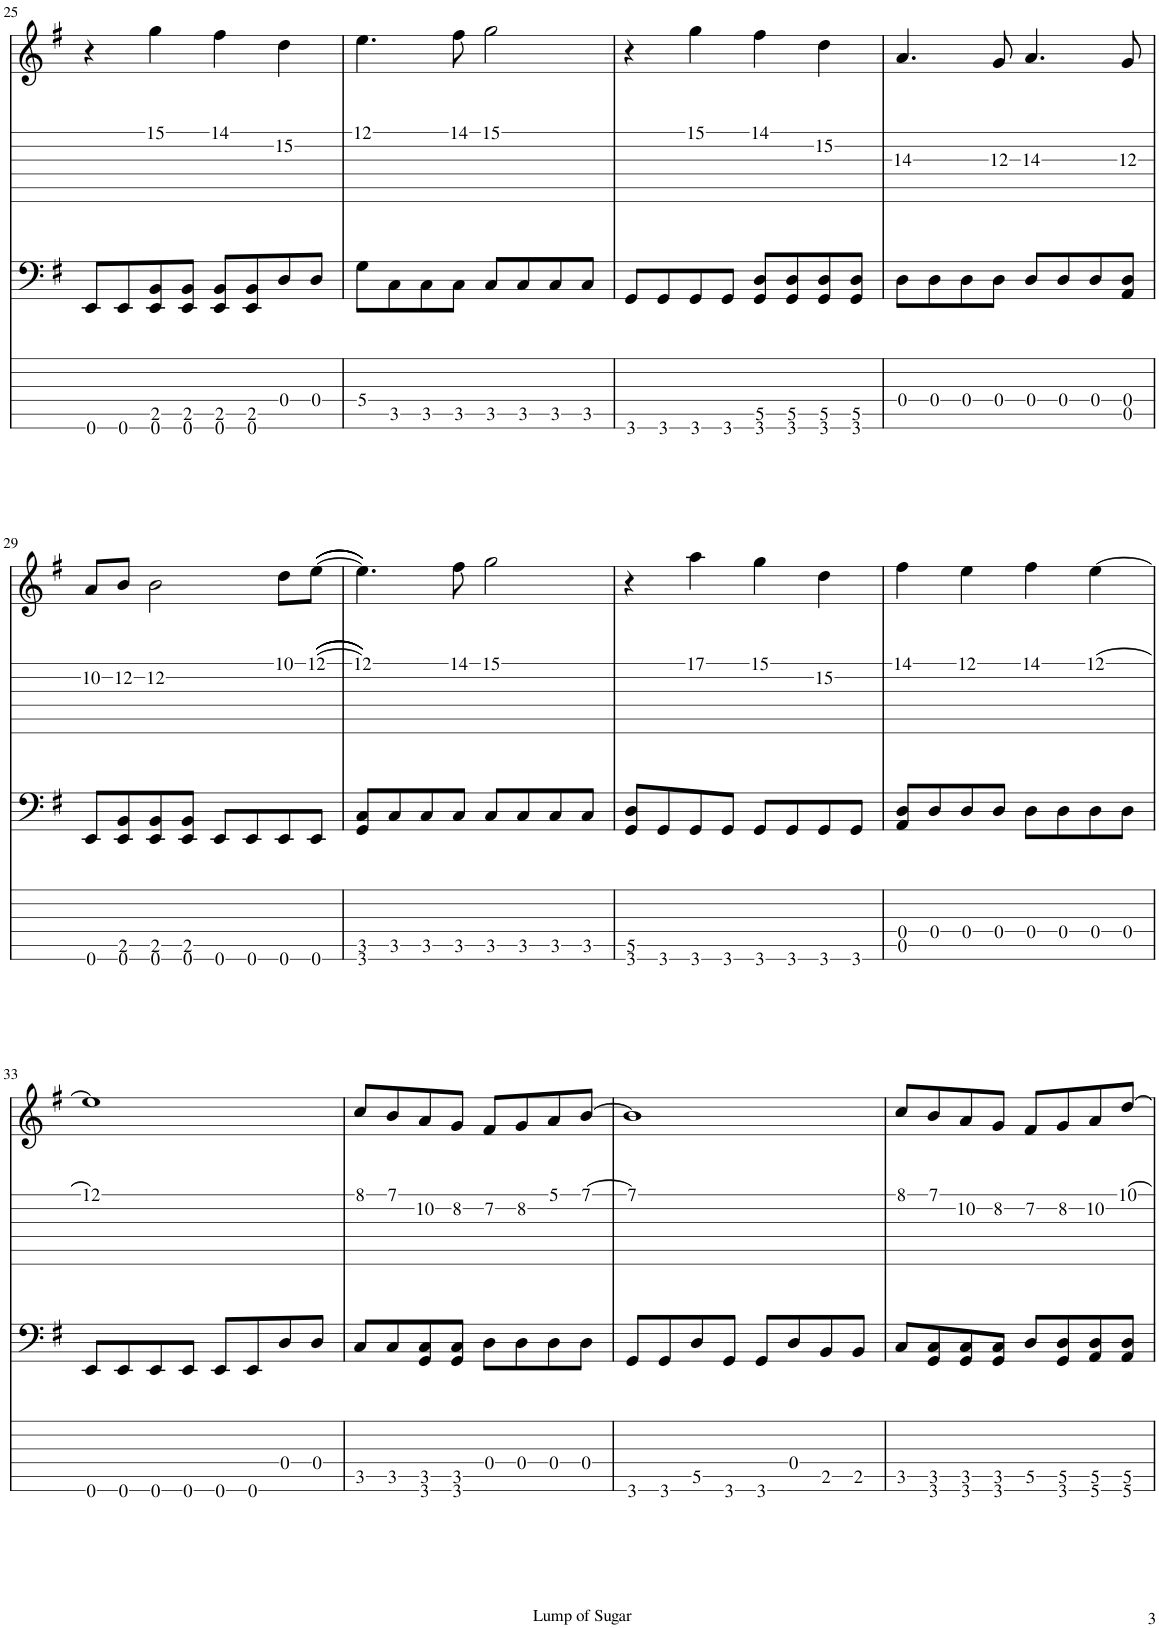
**kern	**kern	**kern	**kern
*part2	*part2	*part1	*part1
*staff4	*staff3	*staff2	*staff1
*I"Electric Guitar  (Power Chord/Arpegio)	*	*I"Electric Guitar  (Melody)	*
*I'Elec Gtr	*	*I'Elec Gtr	*
!!LO:PB:g=z
*	*clefF4	*	*clefG2
*k[f#]	*k[f#]	*k[f#]	*k[f#]
*G:	*G:	*G:	*G:
*M4/4	*M4/4	*M4/4	*M4/4
=25	=25	=25	=25
8EEL	8EE/L	4r	4r
8EEJ	8EE/	.	.
8EE\ 8BB\L	8EE/ 8BB/	4gg	4gg\
8EE\ 8BB\J	8EE/ 8BB/J	.	.
8EE\ 8BB\L	8EE/ 8BB/L	4ff#	4ff#\
8EE\ 8BB\J	8EE/ 8BB/	.	.
8DL	8D/	4dd	4dd\
8DJ	8D/J	.	.
=26	=26	=26	=26
8GL	8G\L	4.ee	4.ee\
8CJ	8C\	.	.
8CL	8C\	.	.
8CJ	8C\J	8ff#	8ff#\
8CL	8C/L	2gg	2gg\
8CJ	8C/	.	.
8CL	8C/	.	.
8CJ	8C/J	.	.
=27	=27	=27	=27
8GGL	8GG/L	4r	4r
8GGJ	8GG/	.	.
8GGL	8GG/	4gg	4gg\
8GGJ	8GG/J	.	.
8GG\ 8D\L	8GG/ 8D/L	4ff#	4ff#\
8GG\ 8D\J	8GG/ 8D/	.	.
8GG\ 8D\L	8GG/ 8D/	4dd	4dd\
8GG\ 8D\J	8GG/ 8D/J	.	.
=28	=28	=28	=28
8DL	8D\L	4.a	4.a/
8DJ	8D\	.	.
8DL	8D\	.	.
8DJ	8D\J	8g	8g/
8DL	8D/L	4.a	4.a/
8DJ	8D/	.	.
8DL	8D/	.	.
8AA\ 8D\J	8AA/ 8D/J	8g	8g/
!!LO:LB:g=z
=29	=29	=29	=29
8EEL	8EE/L	8aL	8a/L
8EE\ 8BB\J	8EE/ 8BB/	8bJ	8b/J
8EE\ 8BB\L	8EE/ 8BB/	2b	2b\
8EE\ 8BB\J	8EE/ 8BB/J	.	.
8EEL	8EE/L	.	.
8EEJ	8EE/	.	.
8EEL	8EE/	8ddL	8dd\L
8EEJ	8EE/J	[8eeJ	(((([8ee\J
=30	=30	=30	=30
8GG\ 8C\L	8GG/ 8C/L	4.ee]	4.ee\]))))
8CJ	8C/	.	.
8CL	8C/	.	.
8CJ	8C/J	8ff#	8ff#\
8CL	8C/L	2gg	2gg\
8CJ	8C/	.	.
8CL	8C/	.	.
8CJ	8C/J	.	.
=31	=31	=31	=31
8GG\ 8D\L	8GG/ 8D/L	4r	4r
8GGJ	8GG/	.	.
8GGL	8GG/	4aa	4aa\
8GGJ	8GG/J	.	.
8GGL	8GG/L	4gg	4gg\
8GGJ	8GG/	.	.
8GGL	8GG/	4dd	4dd\
8GGJ	8GG/J	.	.
=32	=32	=32	=32
8AA\ 8D\L	8AA/ 8D/L	4ff#	4ff#\
8DJ	8D/	.	.
8DL	8D/	4ee	4ee\
8DJ	8D/J	.	.
8DL	8D\L	4ff#	4ff#\
8DJ	8D\	.	.
8DL	8D\	[4ee	[4ee\
8DJ	8D\J	.	.
!!LO:LB:g=z
=33	=33	=33	=33
8EEL	8EE/L	1ee]	1ee]
8EEJ	8EE/	.	.
8EEL	8EE/	.	.
8EEJ	8EE/J	.	.
8EEL	8EE/L	.	.
8EEJ	8EE/	.	.
8DL	8D/	.	.
8DJ	8D/J	.	.
=34	=34	=34	=34
8CL	8C/L	8ccL	8cc/L
8CJ	8C/	8bJ	8b/
8GG\ 8C\L	8GG/ 8C/	8aL	8a/
8GG\ 8C\J	8GG/ 8C/J	8gJ	8g/J
8DL	8D\L	8f#L	8f#/L
8DJ	8D\	8gJ	8g/
8DL	8D\	8aL	8a/
8DJ	8D\J	[8bJ	[8b/J
=35	=35	=35	=35
8GGL	8GG/L	1b]	1b]
8GGJ	8GG/	.	.
8DL	8D/	.	.
8GGJ	8GG/J	.	.
8GGL	8GG/L	.	.
8DJ	8D/	.	.
8BBL	8BB/	.	.
8BBJ	8BB/J	.	.
=36	=36	=36	=36
8CL	8C/L	8ccL	8cc/L
8GG\ 8C\J	8GG/ 8C/	8bJ	8b/
8GG\ 8C\L	8GG/ 8C/	8aL	8a/
8GG\ 8C\J	8GG/ 8C/J	8gJ	8g/J
8DL	8D/L	8f#L	8f#/L
8GG\ 8D\J	8GG/ 8D/	8gJ	8g/
8AA\ 8D\L	8AA/ 8D/	8aL	8a/
8AA\ 8D\J	8AA/ 8D/J	[8ddJ	[8dd/J
=	=	=	=
*-	*-	*-	*-
